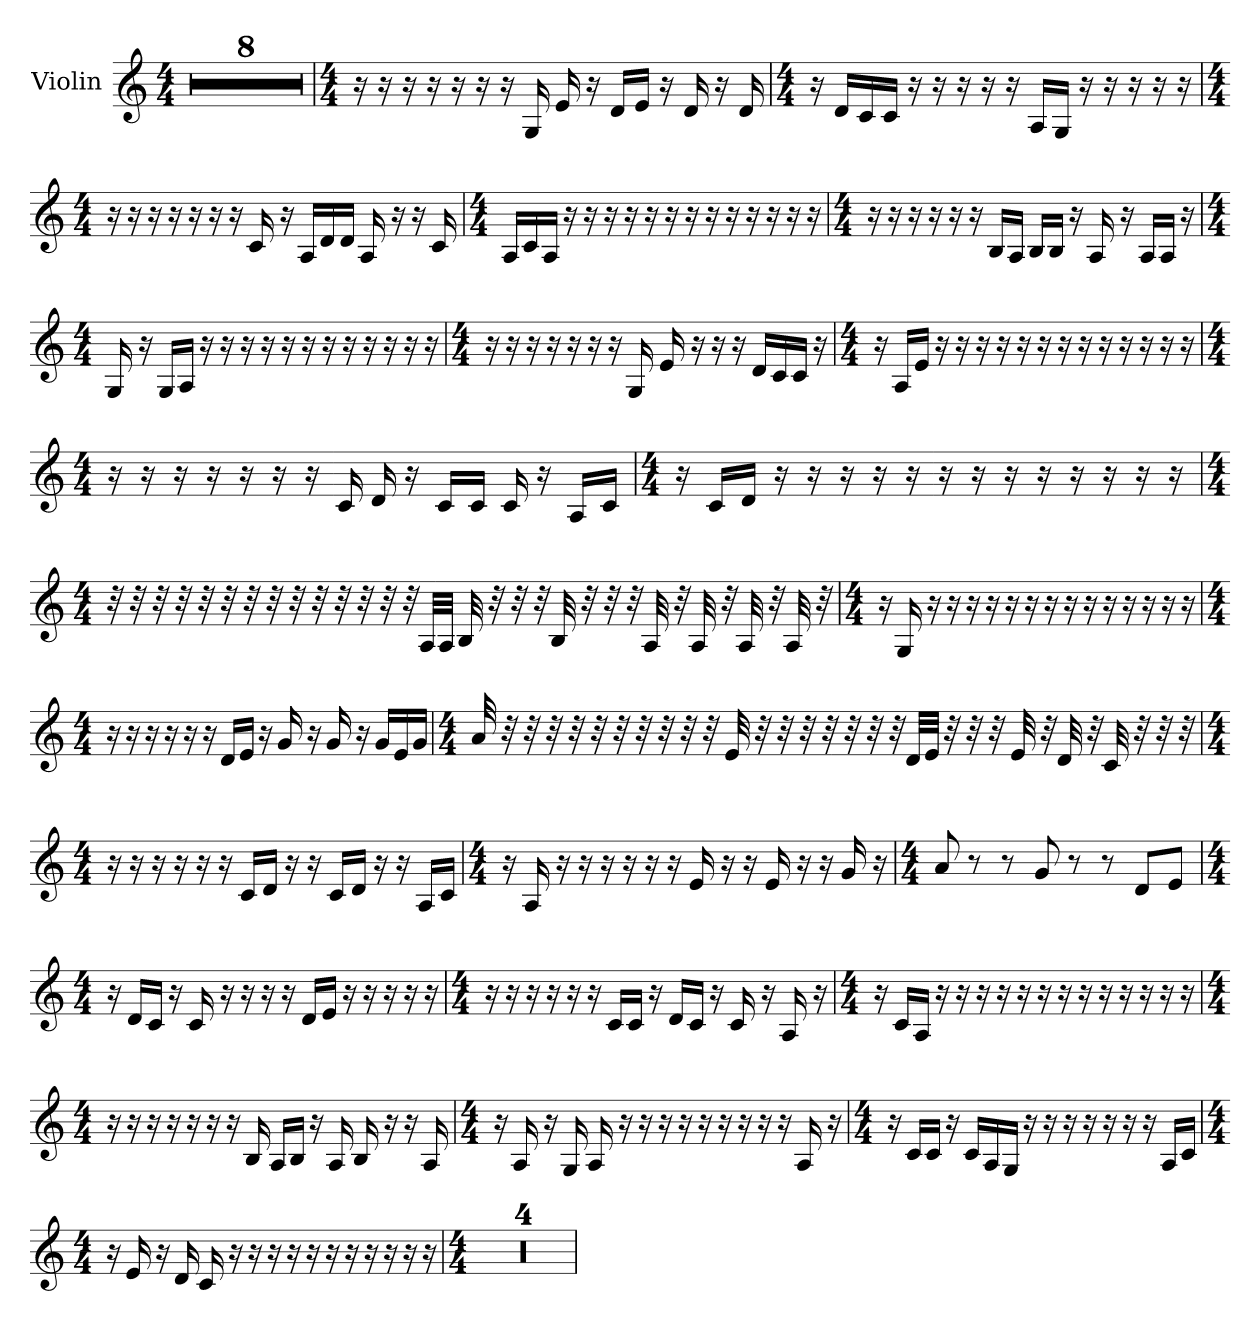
**kern
*part1
*staff1
*I"Violin
*I'Vln
*M4/4
=
1r
=
*M4/4
1r
=
*M4/4
1r
=
*M4/4
1r
=
*M4/4
1r
=
*M4/4
1r
=
*M4/4
1r
=
*M4/4
1r
=
*M4/4
16r
16r
16r
16r
16r
16r
16r
16G
16e
16r
16dLL
16eJJ
16r
16d
16r
16d
=
*M4/4
16r
16dLL
16c
16cJJ
16r
16r
16r
16r
16r
16ALL
16GJJ
16r
16r
16r
16r
16r
=
*M4/4
16r
16r
16r
16r
16r
16r
16r
16c
16r
16ALL
16d
16dJJ
16A
16r
16r
16c
=
*M4/4
16ALL
16c
16AJJ
16r
16r
16r
16r
16r
16r
16r
16r
16r
16r
16r
16r
16r
=
*M4/4
16r
16r
16r
16r
16r
16r
16BLL
16AJJ
16BLL
16BJJ
16r
16A
16r
16ALL
16AJJ
16r
=
*M4/4
16G
16r
16GLL
16AJJ
16r
16r
16r
16r
16r
16r
16r
16r
16r
16r
16r
16r
=
*M4/4
16r
16r
16r
16r
16r
16r
16r
16G
16e
16r
16r
16r
16dLL
16c
16cJJ
16r
=
*M4/4
16r
16ALL
16eJJ
16r
16r
16r
16r
16r
16r
16r
16r
16r
16r
16r
16r
16r
=
*M4/4
16r
16r
16r
16r
16r
16r
16r
16c
16d
16r
16cLL
16cJJ
16c
16r
16ALL
16cJJ
=
*M4/4
16r
16cLL
16dJJ
16r
16r
16r
16r
16r
16r
16r
16r
16r
16r
16r
16r
16r
=
*M4/4
32r
32r
32r
32r
32r
32r
32r
32r
32r
32r
32r
32r
32r
32r
32ALLL
32AJJJ
32B
32r
32r
32r
32B
32r
32r
32r
32A
32r
32A
32r
32A
32r
32A
32r
=
*M4/4
16r
16G
16r
16r
16r
16r
16r
16r
16r
16r
16r
16r
16r
16r
16r
16r
=
*M4/4
16r
16r
16r
16r
16r
16r
16dLL
16eJJ
16r
16g
16r
16g
16r
16gLL
16e
16gJJ
=
*M4/4
32a
32r
32r
32r
32r
32r
32r
32r
32r
32r
32r
32e
32r
32r
32r
32r
32r
32r
32r
32dLLL
32eJJJ
32r
32r
32r
32e
32r
32d
32r
32c
32r
32r
32r
=
*M4/4
16r
16r
16r
16r
16r
16r
16cLL
16dJJ
16r
16r
16cLL
16dJJ
16r
16r
16ALL
16cJJ
=
*M4/4
16r
16A
16r
16r
16r
16r
16r
16r
16e
16r
16r
16e
16r
16r
16g
16r
=
*M4/4
8a
8r
8r
8g
8r
8r
8dL
8eJ
=
*M4/4
16r
16dLL
16cJJ
16r
16c
16r
16r
16r
16r
16dLL
16eJJ
16r
16r
16r
16r
16r
=
*M4/4
16r
16r
16r
16r
16r
16r
16cLL
16cJJ
16r
16dLL
16cJJ
16r
16c
16r
16A
16r
=
*M4/4
16r
16cLL
16AJJ
16r
16r
16r
16r
16r
16r
16r
16r
16r
16r
16r
16r
16r
=
*M4/4
16r
16r
16r
16r
16r
16r
16r
16B
16ALL
16BJJ
16r
16A
16B
16r
16r
16A
=
*M4/4
16r
16A
16r
16G
16A
16r
16r
16r
16r
16r
16r
16r
16r
16r
16A
16r
=
*M4/4
16r
16cLL
16cJJ
16r
16cLL
16A
16GJJ
16r
16r
16r
16r
16r
16r
16r
16ALL
16cJJ
=
*M4/4
16r
16e
16r
16d
16c
16r
16r
16r
16r
16r
16r
16r
16r
16r
16r
16r
=
*M4/4
1r
=
*M4/4
1r
=
*M4/4
1r
=
*M4/4
1r
=
*-
